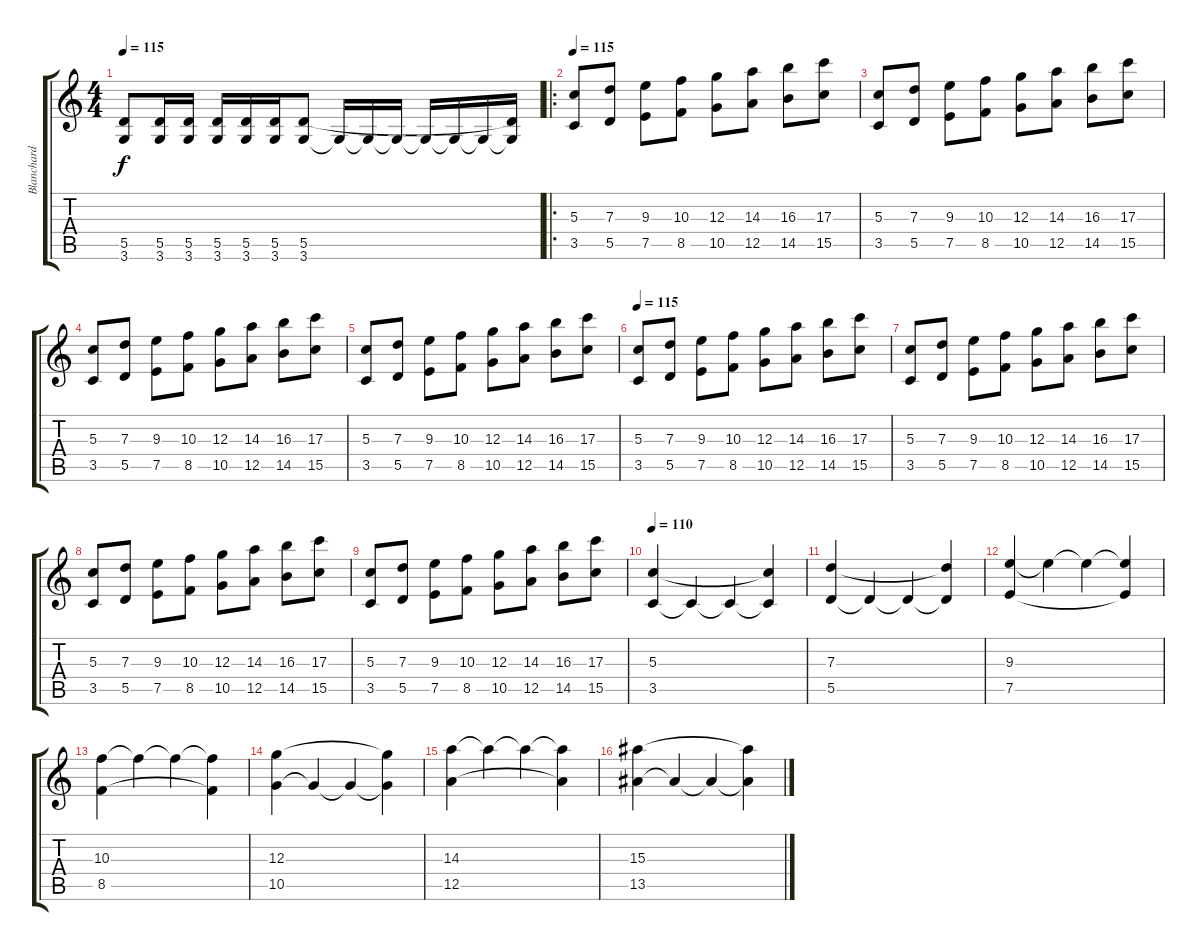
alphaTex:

\track ("Blanchard" "Blanchard") {instrument distortionguitar}
\staff {score tabs}
\tuning (E4 B3 G3 D3 A2 E2) {hide}
\ts (4 4)
\tempo 115
\clef g2
\ks c
(5.5 3.6).8{dy f} (5.5 3.6).16 (5.5 3.6).16 (5.5 3.6).16 (5.5 3.6).16 (5.5 3.6).16 (5.5 3.6).8 3.6{t}.16 3.6{t}.16 3.6{t}.16 3.6{t}.16 3.6{t}.16 3.6{t}.16 (5.5{t} 3.6{t}).16 |
\ro
\tempo 115
(5.3 3.5).8 (7.3 5.5).8 (9.3 7.5).8 (10.3 8.5).8 (12.3 10.5).8 (14.3 12.5).8 (16.3 14.5).8 (17.3 15.5).8 |
(5.3 3.5).8 (7.3 5.5).8 (9.3 7.5).8 (10.3 8.5).8 (12.3 10.5).8 (14.3 12.5).8 (16.3 14.5).8 (17.3 15.5).8 |
(5.3 3.5).8 (7.3 5.5).8 (9.3 7.5).8 (10.3 8.5).8 (12.3 10.5).8 (14.3 12.5).8 (16.3 14.5).8 (17.3 15.5).8 |
(5.3 3.5).8 (7.3 5.5).8 (9.3 7.5).8 (10.3 8.5).8 (12.3 10.5).8 (14.3 12.5).8 (16.3 14.5).8 (17.3 15.5).8 |
\tempo 115
(5.3 3.5).8 (7.3 5.5).8 (9.3 7.5).8 (10.3 8.5).8 (12.3 10.5).8 (14.3 12.5).8 (16.3 14.5).8 (17.3 15.5).8 |
(5.3 3.5).8 (7.3 5.5).8 (9.3 7.5).8 (10.3 8.5).8 (12.3 10.5).8 (14.3 12.5).8 (16.3 14.5).8 (17.3 15.5).8 |
(5.3 3.5).8 (7.3 5.5).8 (9.3 7.5).8 (10.3 8.5).8 (12.3 10.5).8 (14.3 12.5).8 (16.3 14.5).8 (17.3 15.5).8 |
(5.3 3.5).8 (7.3 5.5).8 (9.3 7.5).8 (10.3 8.5).8 (12.3 10.5).8 (14.3 12.5).8 (16.3 14.5).8 (17.3 15.5).8 |
\tempo 110
(5.3 3.5).4 3.5{t}.4 3.5{t}.4 (5.3{t} 3.5{t}).4 |
(7.3 5.5).4 5.5{t}.4 5.5{t}.4 (7.3{t} 5.5{t}).4 |
(9.3 7.5).4 9.3{t}.4 9.3{t}.4 (9.3{t} 7.5{t}).4 |
(10.3 8.5).4 10.3{t}.4 10.3{t}.4 (10.3{t} 8.5{t}).4 |
(12.3 10.5).4 10.5{t}.4 10.5{t}.4 (12.3{t} 10.5{t}).4 |
(14.3 12.5).4 14.3{t}.4 14.3{t}.4 (14.3{t} 12.5{t}).4 |
(15.3 13.5).4 13.5{t}.4 13.5{t}.4 (15.3{t} 13.5{t}).4
